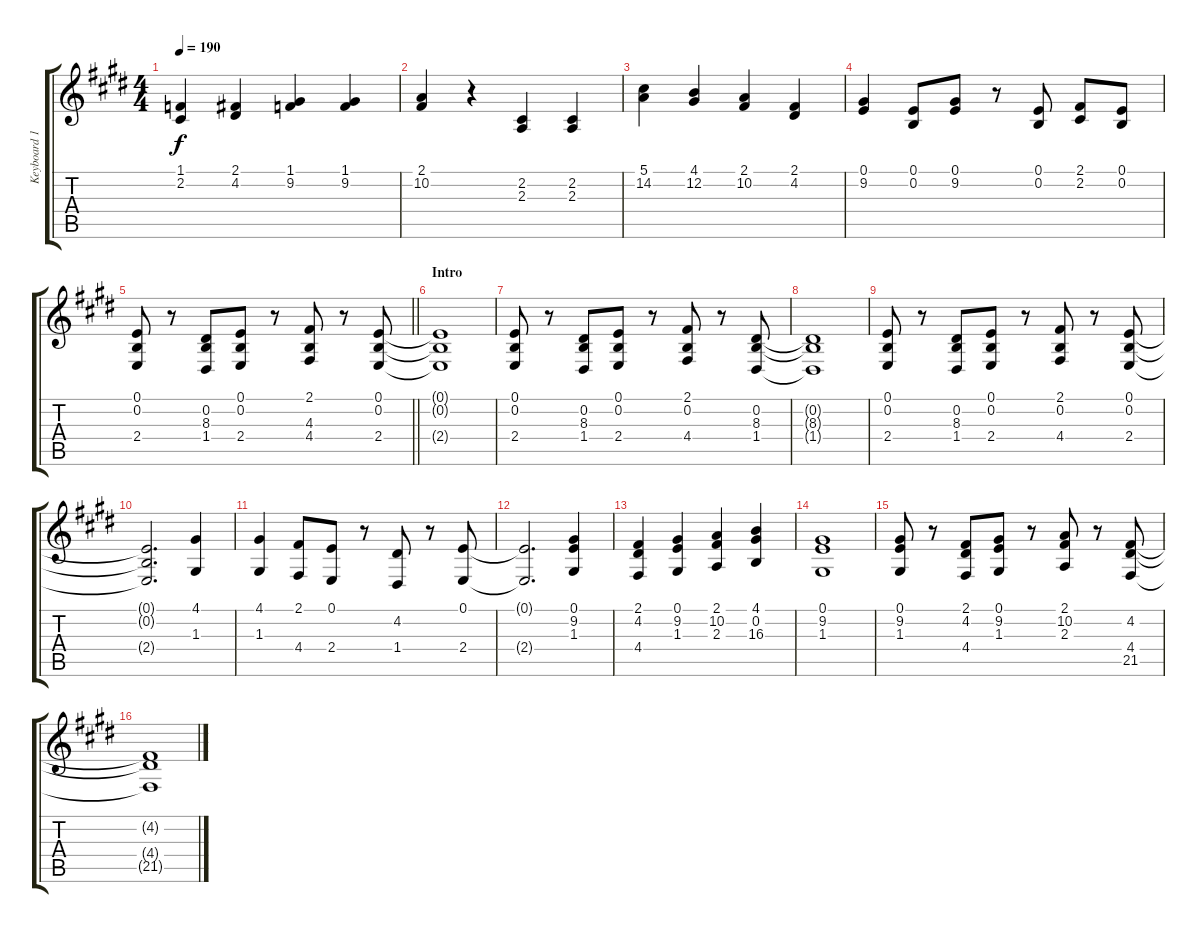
\track ("Keyboard 1" "Keyboard 1") {instrument synthbrass1}
\staff {score tabs}
\tuning (E4 B3 G3 D3 A2 E2) {hide}
\ts (4 4)
\tempo 190
\clef g2
\ks e
(1.1 2.2).4{dy f} (2.1 4.2).4 (1.1 9.2).4 (1.1 9.2).4 |
(2.1 10.2).4 r.4 (2.2 2.3).4 (2.2 2.3).4 |
(5.1 14.2).4 (4.1 12.2).4 (2.1 10.2).4 (2.1 4.2).4 |
(0.1 9.2).4 (0.1 0.2).8 (0.1 9.2).8 r.8 (0.1 0.2).8 (2.1 2.2).8 (0.1 0.2).8 |
\barLineRight lightlight
(0.1 0.2 2.4).8 r.8 (0.2 8.3 1.4).8 (0.1 0.2 2.4).8 r.8 (2.1 4.3 4.4).8 r.8 (0.1 0.2 2.4).8 |
\section ("" "Intro")
(0.1{t} 0.2{t} 2.4{t}).1 |
(0.1 0.2 2.4).8 r.8 (0.2 8.3 1.4).8 (0.1 0.2 2.4).8 r.8 (2.1 0.2 4.4).8 r.8 (0.2 8.3 1.4).8 |
(0.2{t} 8.3{t} 1.4{t}).1 |
(0.1 0.2 2.4).8 r.8 (0.2 8.3 1.4).8 (0.1 0.2 2.4).8 r.8 (2.1 0.2 4.4).8 r.8 (0.1 0.2 2.4).8 |
(0.1{t} 0.2{t} 2.4{t}).2{d} (4.1 1.3).4 |
(4.1 1.3).4 (2.1 4.4).8 (0.1 2.4).8 r.8 (4.2 1.4).8 r.8 (0.1 2.4).8 |
(0.1{t} 2.4{t}).2{d} (0.1 9.2 1.3).4 |
(2.1 4.2 4.4).4 (0.1 9.2 1.3).4 (2.1 10.2 2.3).4 (4.1 0.2 16.3).4 |
(0.1 9.2 1.3).1 |
(0.1 9.2 1.3).8 r.8 (2.1 4.2 4.4).8 (0.1 9.2 1.3).8 r.8 (2.1 10.2 2.3).8 r.8 (4.2 4.4 21.5).8 |
(4.2{t} 4.4{t} 21.5{t}).1
